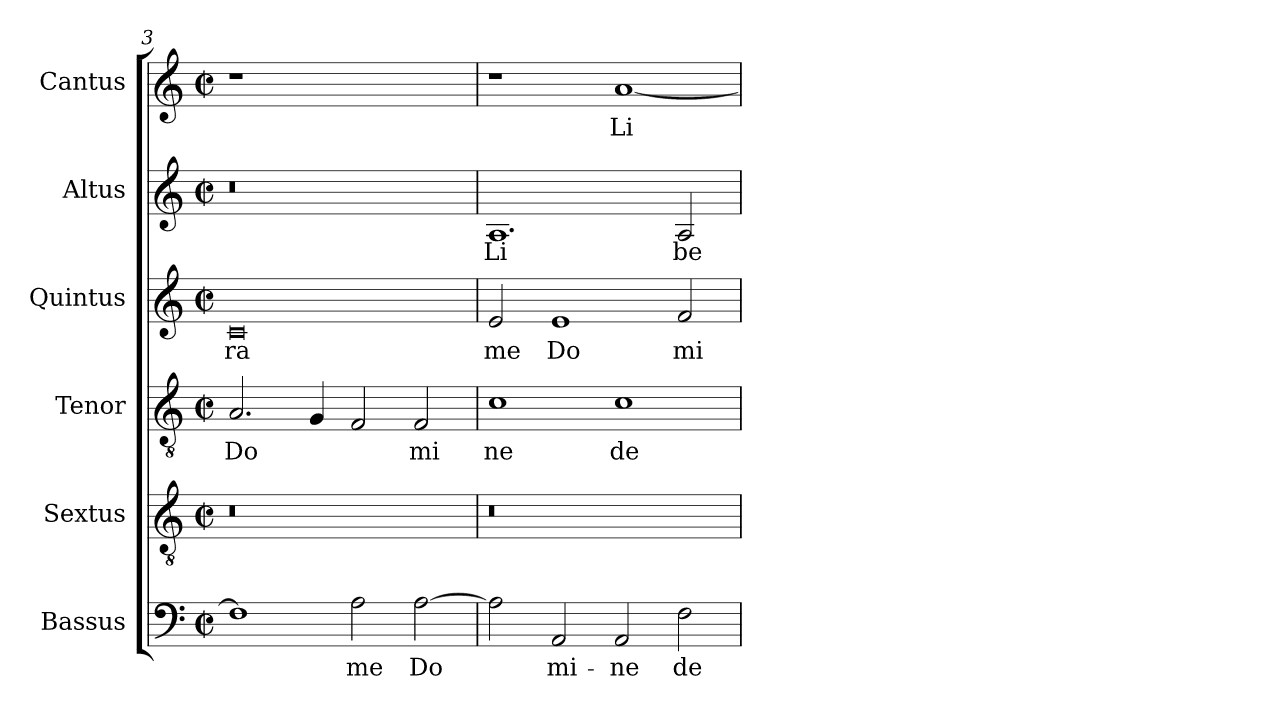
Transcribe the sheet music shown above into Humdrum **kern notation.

**kern	**text	**kern	**kern	**text	**kern	**text	**kern	**text	**kern	**text
*part6	*part6	*part5	*part4	*part4	*part3	*part3	*part2	*part2	*part1	*part1
*staff6	*staff6	*staff5	*staff4	*staff4	*staff3	*staff3	*staff2	*staff2	*staff1	*staff1
*I"Bassus	*	*I"Sextus	*I"Tenor	*	*I"Quintus	*	*I"Altus	*	*I"Cantus	*
*clefF4	*	*clefGv2	*clefGv2	*	*clefG2	*	*clefG2	*	*clefG2	*
*k[]	*	*k[]	*k[]	*	*k[]	*	*k[]	*	*k[]	*
*C:	*	*C:	*C:	*	*C:	*	*C:	*	*C:	*
*M2/2	*	*M2/2	*M2/2	*	*M2/2	*	*M2/2	*	*M2/2	*
*met(c|)	*	*met(c|)	*met(c|)	*	*met(c|)	*	*met(c|)	*	*met(c|)	*
=3	=3	=3	=3	=3	=3	=3	=3	=3	=3	=3
!	!LO:LY:b:cj	!	!	!LO:LY:b:cj	!	!LO:LY:b:cj	!	!	!	!
1F]	.	0r	2.A/	Do	0c	ra	0r	.	1r	.
!	!	!	!	!LO:LY:b:cj	!	!	!	!	!	!
.	.	.	4G/	.	.	.	.	.	.	.
!	!LO:LY:b:cj	!	!	!LO:LY:b:cj	!	!	!	!	!	!
2A\	me	.	2F/	.	.	.	.	.	1ryy	.
!	!LO:LY:b:cj	!	!	!LO:LY:b:cj	!	!	!	!	!	!
[>2A\	Do-	.	2F/	mi	.	.	.	.	.	.
=4	=4	=4	=4	=4	=4	=4	=4	=4	=4	=4
!	!LO:LY:b:cj	!	!	!LO:LY:b:cj	!	!LO:LY:b:cj	!	!LO:LY:b:cj	!	!
2A\]	--	0r	1c	ne	2e/	me	1.A	Li	1r	.
!	!LO:LY:b:cj	!	!	!	!	!LO:LY:b:cj	!	!	!	!
2AA/	-mi-	.	.	.	1e	Do	.	.	.	.
!	!LO:LY:b:cj	!	!	!LO:LY:b:cj	!	!	!	!	!	!LO:LY:b:cj
2AA/	-ne	.	1c	de	.	.	.	.	[<1a	Li
!	!LO:LY:b:cj	!	!	!	!	!LO:LY:b:cj	!	!LO:LY:b:cj	!	!
2F\	de	.	.	.	2f/	mi	2A/	be	.	.
=	=	=	=	=	=	=	=	=	=	=
*-	*-	*-	*-	*-	*-	*-	*-	*-	*-	*-
